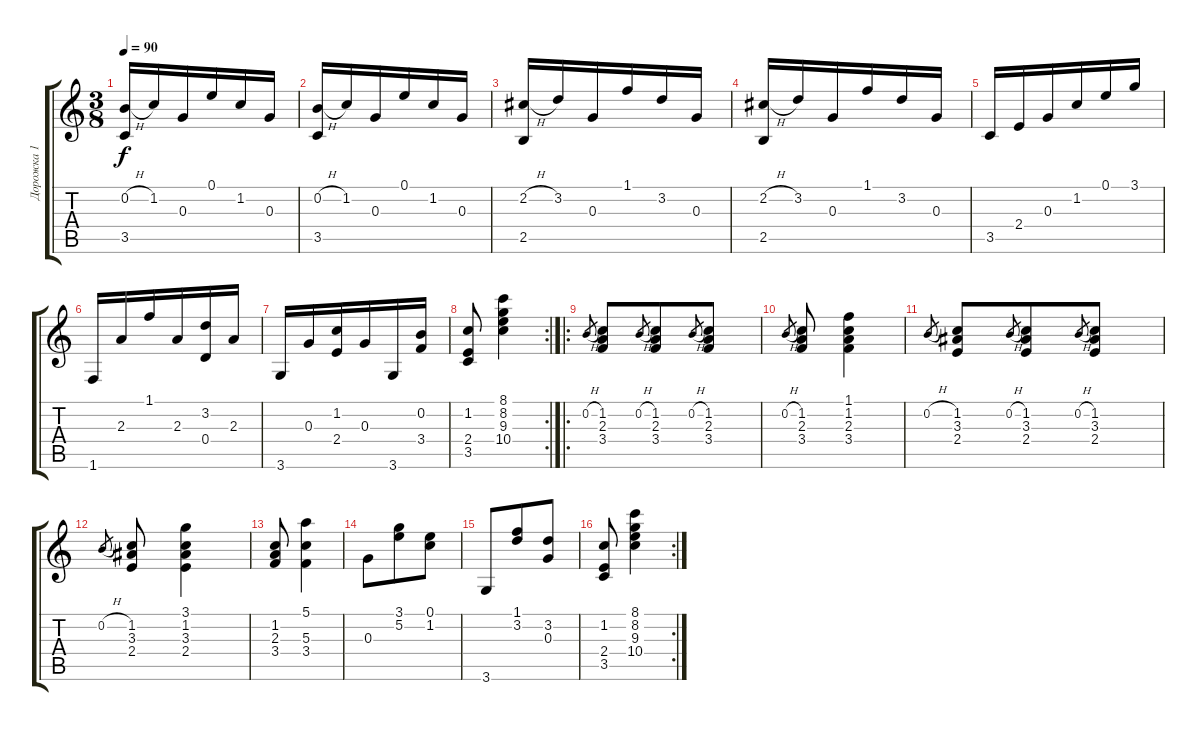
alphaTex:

\track ("Дорожка 1" "Дорожка 1") {instrument acousticguitarnylon}
\staff {score tabs}
\tuning (E4 B3 G3 D3 A2 E2) {hide}
\ts (3 8)
\tempo 90
\clef g2
\ks c
(0.2{h} 3.5).16{dy f} 1.2.16 0.3.16 0.1.16 1.2.16 0.3.16 |
(0.2{h} 3.5).16 1.2.16 0.3.16 0.1.16 1.2.16 0.3.16 |
(2.2{h} 2.5).16 3.2.16 0.3.16 1.1.16 3.2.16 0.3.16 |
(2.2{h} 2.5).16 3.2.16 0.3.16 1.1.16 3.2.16 0.3.16 |
3.5.16 2.4.16 0.3.16 1.2.16 0.1.16 3.1.16 |
1.6.16 2.3.16 1.1.16 2.3.16 (3.2 0.4).16 2.3.16 |
3.6.16 0.3.16 (1.2 2.4).16 0.3.16 3.6.16 (0.2 3.4).16 |
\rc 2
(1.2 2.4 3.5).8 (8.1 8.2 9.3 10.4).4 |
\ro
0.2{h}.8{gr} (1.2 2.3 3.4).8 0.2{h}.8{gr} (1.2 2.3 3.4).8 0.2{h}.8{gr} (1.2 2.3 3.4).8 |
0.2{h}.8{gr} (1.2 2.3 3.4).8 (1.1 1.2 2.3 3.4).4 |
0.2{h}.8{gr} (1.2 3.3 2.4).8 0.2{h}.8{gr} (1.2 3.3 2.4).8 0.2{h}.8{gr} (1.2 3.3 2.4).8 |
0.2{h}.8{gr} (1.2 3.3 2.4).8 (3.1 1.2 3.3 2.4).4 |
(1.2 2.3 3.4).8 (5.1 5.3 3.4).4 |
0.3.8 (3.1 5.2).8 (0.1 1.2).8 |
3.6.8 (1.1 3.2).8 (3.2 0.3).8 |
\rc 2
(1.2 2.4 3.5).8 (8.1 8.2 9.3 10.4).4
